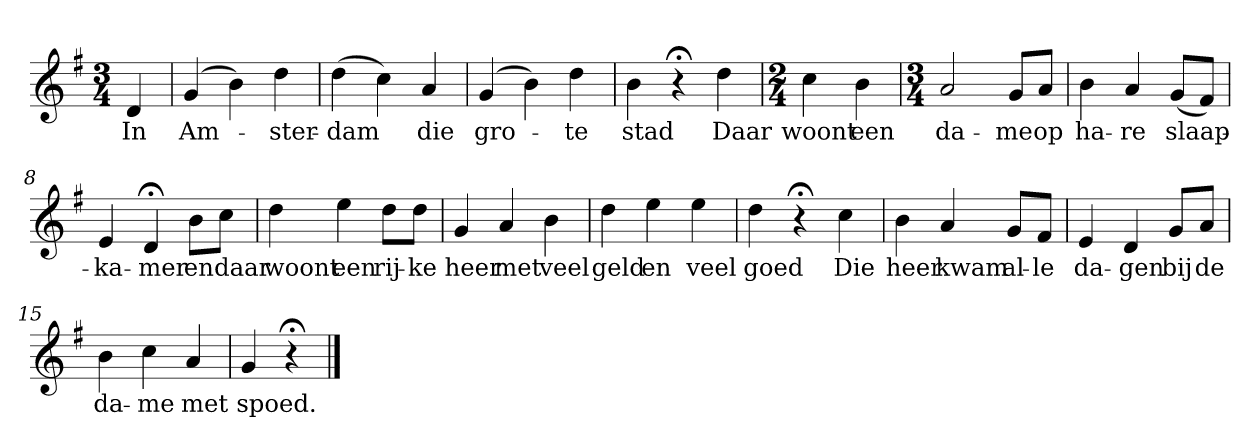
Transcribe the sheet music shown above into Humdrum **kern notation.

**kern	**text
*part1	*part1
*staff1	*staff1
*k[f#]	*
*G:	*
*M3/4	*
*MM120	*
=	=
4d	In
=1	=1
(4g	Am-
4b)	.
4dd	-ster-
=2	=2
(4dd	-dam
4cc)	.
4a	die
=3	=3
(4g	gro-
4b)	.
4dd	-te
=4	=4
4b	stad
4r;<	.
4dd	Daar
=5	=5
*M2/4	*
4cc	woont
4b	een
=6	=6
*M3/4	*
2a	da-
8gL	-me
8aJ	op
=7	=7
4b	ha-
4a	-re
(8gL	slaap-
8f#J)	.
=8	=8
4e	-ka-
4d;<	-mer
8bL	en
8ccJ	daar
=9	=9
4dd	woont
4ee	een
8ddL	rij-
8ddJ	-ke
=10	=10
4g	heer
4a	met
4b	veel
=11	=11
4dd	geld
4ee	en
4ee	veel
=12	=12
4dd	goed
4r;<	.
4cc	Die
=13	=13
4b	heer
4a	kwam
8gL	al-
8f#J	-le
=14	=14
4e	da-
4d	-gen
8gL	bij
8aJ	de
=15	=15
4b	da-
4cc	-me
4a	met
=16	=16
4g	spoed.
4r;<	.
==	==
*-	*-
